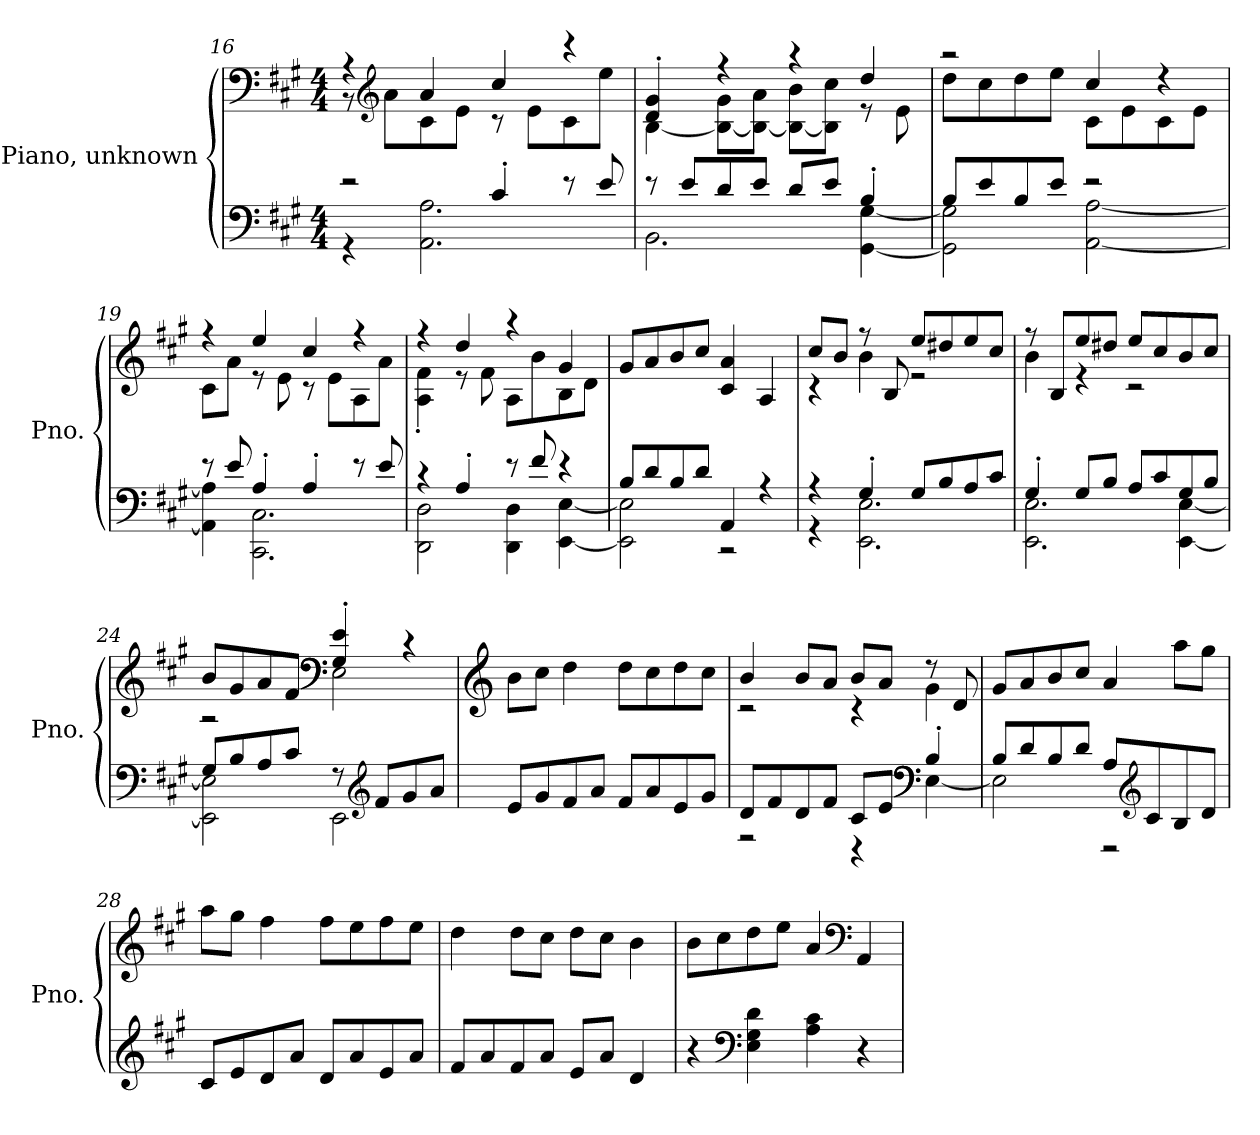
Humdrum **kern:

**kern	**kern
*part1	*part1
*staff2	*staff1
*I"Piano, unknown	*
*I'Pno.	*
!!LO:LB:g=z
*clefF4	*clefF4
*k[f#c#g#]	*k[f#c#g#]
*M4/4	*M4/4
=16	=16
*^	*^
2r	4r	4r	8r
*	*	*clefG2	*
.	.	.	8a\L
.	2.AA\ 2.A\	4a/	8c#\
.	.	.	8e\J
4c#'/	.	4cc#/	8r
.	.	.	8e\L
8r	.	4r	8c#\
8e/	.	.	8ee\J
=17	=17	=17	=17
8r	2.BB\	4d/' 4g#/'	[4B\
8e/L	.	.	.
8d/	.	4r	8B\_ 8g#\L
8e/J	.	.	8B\_ 8a\J
8d/L	.	4r	8B\_ 8b\L
8e/J	.	.	8B\] 8cc#\J
4B'/	[4GG#\ [4G#\	4dd/	8r
.	.	.	8e\
=18	=18	=18	=18
8B/L	2GG#\] 2G#\]	2r	8dd\L
8e/	.	.	8cc#\
8B/	.	.	8dd\
8e/J	.	.	8ee\J
2r	[2AA\ [2A\	4cc#/	8c#\L
.	.	.	8e\
.	.	4r	8c#\
.	.	.	8e\J
=19	=19	=19	=19
8r	4AA\] 4A\]	4r	8c#\L
8e/	.	.	8a\J
4A'/	2.CC#\ 2.C#\	4ee/	8r
.	.	.	8e\
4A'/	.	4cc#/	8r
.	.	.	8e\L
8r	.	4r	8A\
8e/	.	.	8a\J
!!LO:LB:g=z	!!
=20	=20	=20	=20
4r	2DD\ 2D\	4r	4A\' 4f#\'
4A'/	.	4dd/	8r
.	.	.	8f#\
8r	4DD\ 4D\	4r	8A\L
8f#/	.	.	8b\
4r	[4EE\ [4E\	4g#/	8B\
.	.	.	8d\J
*	*	*v	*v
=21	=21	=21
8B/L	2EE\] 2E\]	8g#/L
8d/	.	8a/
8B/	.	8b/
8d/J	.	8cc#/J
4AA/	2r	4c#/ 4a/
4r	.	4A/
=22	=22	=22
*	*	*^
4r	4r	8cc#/L	4r
.	.	8b/J	.
4G#'/	2.EE\ 2.E\	8r	4b\
.	.	8B/	.
8G#/L	.	8ee/L	2r
8B/	.	8dd#X/	.
8A/	.	8ee/	.
8c#/J	.	8cc#/J	.
=23	=23	=23	=23
4G#'/	2.EE\ 2.E\	8r	4b\
.	.	8B/L	.
8G#/L	.	8ee/	4r
8B/J	.	8dd#X/J	.
8A/L	.	8ee/L	2r
8c#/	.	8cc#/	.
8G#/	[4EE\ [4E\	8b/	.
8B/J	.	8cc#/J	.
!!LO:PB:g=z	!!
=24	=24	=24	=24
8G#/L	2EE\] 2E\]	8b/L	2r
8B/	.	8g#/	.
8A/	.	8a/	.
8c#/J	.	8f#/J	.
*	*	*clefF4	*
8r	2EE\	4G#/' 4e/'	2E\
*clefG2	*	*	*
8f#/L	.	.	.
8g#/	.	4r	.
8a/J	.	.	.
*v	*v	*	*
*	*v	*v
=25	=25
*	*clefG2
8e/L	8b\L
8g#/	8cc#\J
8f#/	4dd\
8a/J	.
8f#/L	8dd\L
8a/	8cc#\
8e/	8dd\
8g#/J	8cc#\J
=26	=26
*^	*^
8d/L	2r	4b/	2r
8f#/	.	.	.
8d/	.	8b/L	.
8f#/J	.	8a/J	.
8c#/L	4r	8b/L	4r
8e/J	.	8a/J	.
*clefF4	*	*	*
4B'/	[4E\	8r	4g#\
.	.	8d/	.
*	*	*v	*v
=27	=27	=27
8B/L	2E\]	8g#/L
8d/	.	8a/
8B/	.	8b/
8d/J	.	8cc#/J
8A/L	2r	4a/
*clefG2	*	*
8c#/	.	.
8B/	.	8aa\L
8d/J	.	8gg#\J
*v	*v	*
!!LO:LB:g=z
=28	=28
8c#/L	8aa\L
8e/	8gg#\J
8d/	4ff#\
8a/J	.
8d/L	8ff#\L
8a/	8ee\
8e/	8ff#\
8a/J	8ee\J
=29	=29
8f#/L	4dd\
8a/	.
8f#/	8dd\L
8a/J	8cc#\J
8e/L	8dd\L
8a/J	8cc#\J
4d/	4b\
=30	=30
4r	8b\L
.	8cc#\
*clefF4	*
4E\ 4G#\ 4d\	8dd\
.	8ee\J
4A\ 4c#\	4a/
*	*clefF4
4r	4AA/
=	=
*-	*-
